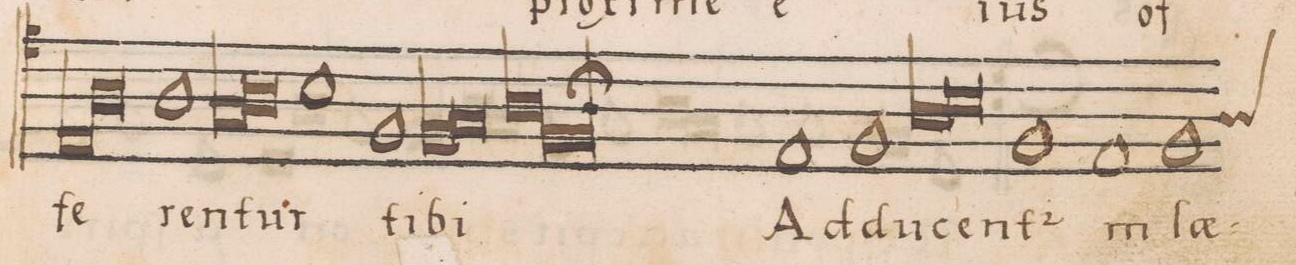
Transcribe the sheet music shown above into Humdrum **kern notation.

**kern	**text
*I"TENOR	*
*clefC5	*
*k[]	*
*met(C|)	*
*M2/1	*
1C	-fe-
1F	.
*Xlig	*
=91-	=91-
1F	-ren-
*lig	*
1E	-tur
=92-	=92-
1F	.
*Xlig	*
1G	.
=93-	=93-
1D	ti-
*lig	*
1D	-bi
=94-	=94-
1E	.
*Xlig	*
*lig	*
1F	.
=95-	=95-
0D;l	.
*Xlig	*
=96-	=96-
1C	Ad-
1D	-du-
=97-	=97-
*lig	*
1F	-cen-
1G	.
*Xlig	*
=98-	=98-
1D	-t(ur)
1C	in
=99-	=99-
*custos:F	*
1D	lae-
*lig	*
*-	*-
